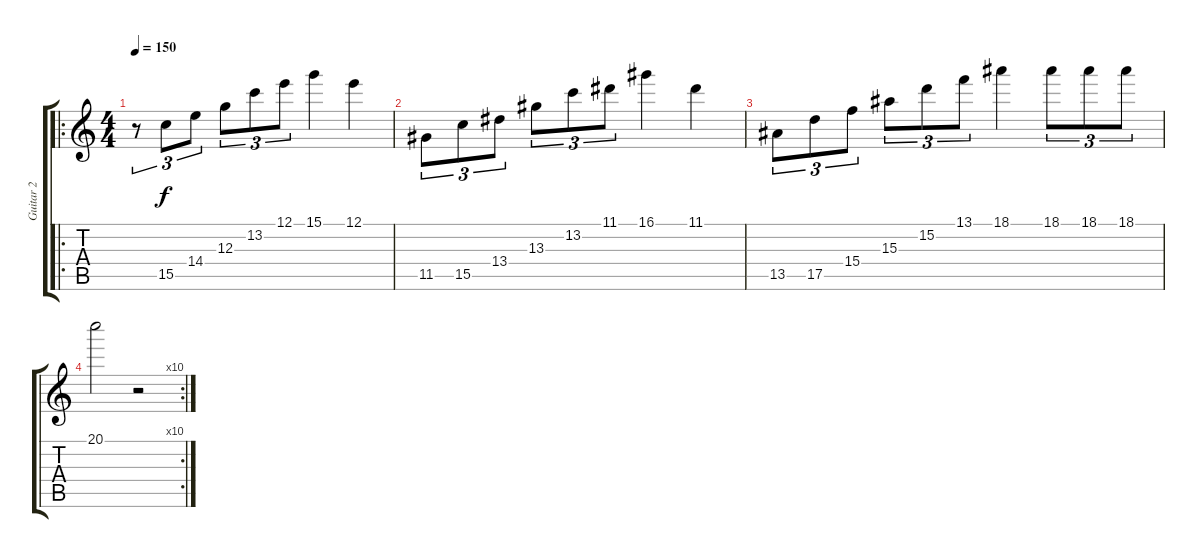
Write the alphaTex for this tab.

\track ("Guitar 2" "Guitar 2") {instrument overdrivenguitar}
\staff {score tabs}
\tuning (E4 B3 G3 D3 A2 E2) {hide}
\ro
\ts (4 4)
\tempo 150
\clef g2
\ks c
r.8{tu (3 2) dy f instrument overdrivenguitar} 15.5.8{tu (3 2)} 14.4.8{tu (3 2)} 12.3.8{tu (3 2)} 13.2.8{tu (3 2)} 12.1.8{tu (3 2)} 15.1.4 12.1.4 |
11.5.8{tu (3 2)} 15.5.8{tu (3 2)} 13.4.8{tu (3 2)} 13.3.8{tu (3 2)} 13.2.8{tu (3 2)} 11.1.8{tu (3 2)} 16.1.4 11.1.4 |
13.5.8{tu (3 2)} 17.5.8{tu (3 2)} 15.4.8{tu (3 2)} 15.3.8{tu (3 2)} 15.2.8{tu (3 2)} 13.1.8{tu (3 2)} 18.1.4 18.1.8{tu (3 2)} 18.1.8{tu (3 2)} 18.1.8{tu (3 2)} |
\rc 10
20.1.2 r.2
